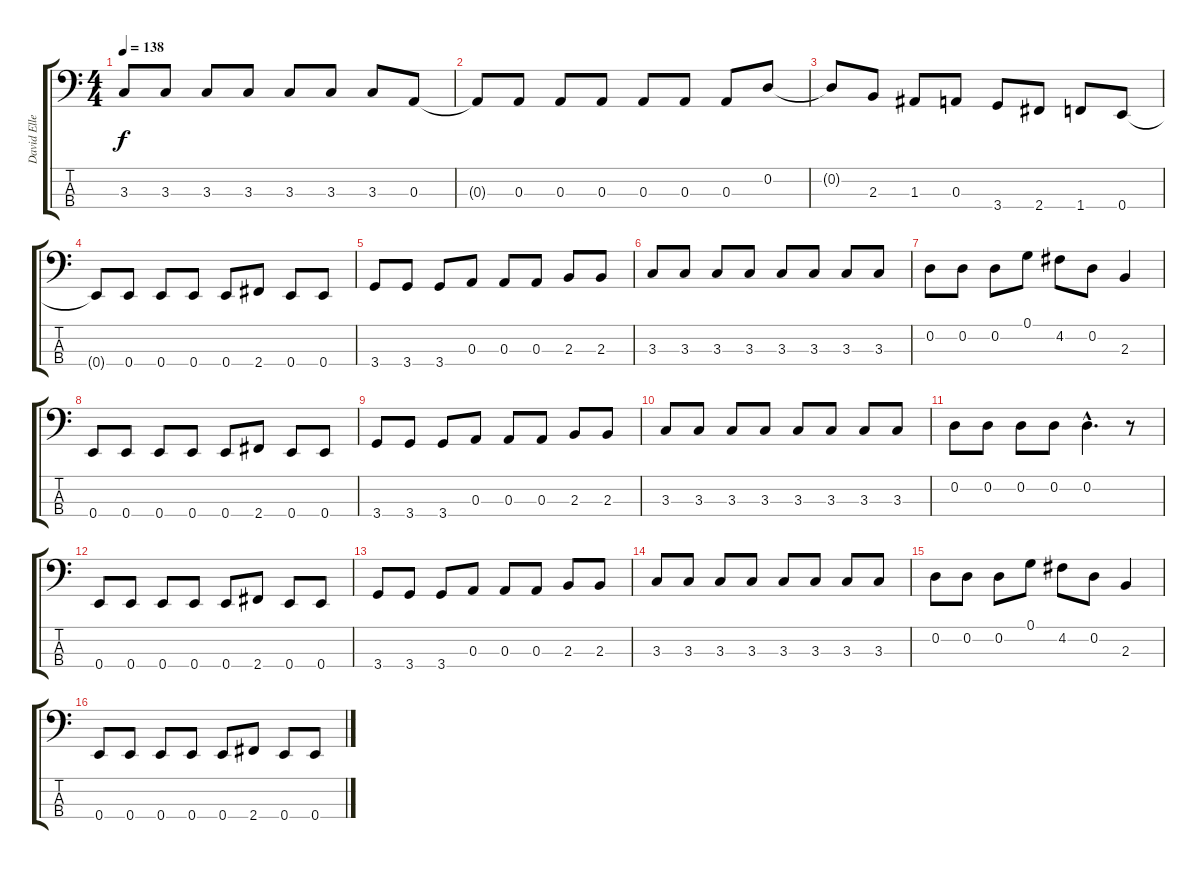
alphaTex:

\track ("David Ellefson (Bass)" "David Elle") {instrument electricbasspick}
\staff {score tabs}
\tuning (G2 D2 A1 E1) {hide}
\ts (4 4)
\tempo 138
\clef f4
\ks c
3.3.8{dy f} 3.3.8 3.3.8 3.3.8 3.3.8 3.3.8 3.3.8 0.3.8 |
0.3{t}.8 0.3.8 0.3.8 0.3.8 0.3.8 0.3.8 0.3.8 0.2.8 |
0.2{t}.8 2.3.8 1.3.8 0.3.8 3.4.8 2.4.8 1.4.8 0.4.8 |
0.4{t}.8 0.4.8 0.4.8 0.4.8 0.4.8 2.4.8 0.4.8 0.4.8 |
3.4.8 3.4.8 3.4.8 0.3.8 0.3.8 0.3.8 2.3.8 2.3.8 |
3.3.8 3.3.8 3.3.8 3.3.8 3.3.8 3.3.8 3.3.8 3.3.8 |
0.2.8 0.2.8 0.2.8 0.1.8 4.2.8 0.2.8 2.3.4 |
0.4.8 0.4.8 0.4.8 0.4.8 0.4.8 2.4.8 0.4.8 0.4.8 |
3.4.8 3.4.8 3.4.8 0.3.8 0.3.8 0.3.8 2.3.8 2.3.8 |
3.3.8 3.3.8 3.3.8 3.3.8 3.3.8 3.3.8 3.3.8 3.3.8 |
0.2.8 0.2.8 0.2.8 0.2.8 0.2{hac}.4{d} r.8 |
0.4.8 0.4.8 0.4.8 0.4.8 0.4.8 2.4.8 0.4.8 0.4.8 |
3.4.8 3.4.8 3.4.8 0.3.8 0.3.8 0.3.8 2.3.8 2.3.8 |
3.3.8 3.3.8 3.3.8 3.3.8 3.3.8 3.3.8 3.3.8 3.3.8 |
0.2.8 0.2.8 0.2.8 0.1.8 4.2.8 0.2.8 2.3.4 |
0.4.8 0.4.8 0.4.8 0.4.8 0.4.8 2.4.8 0.4.8 0.4.8
